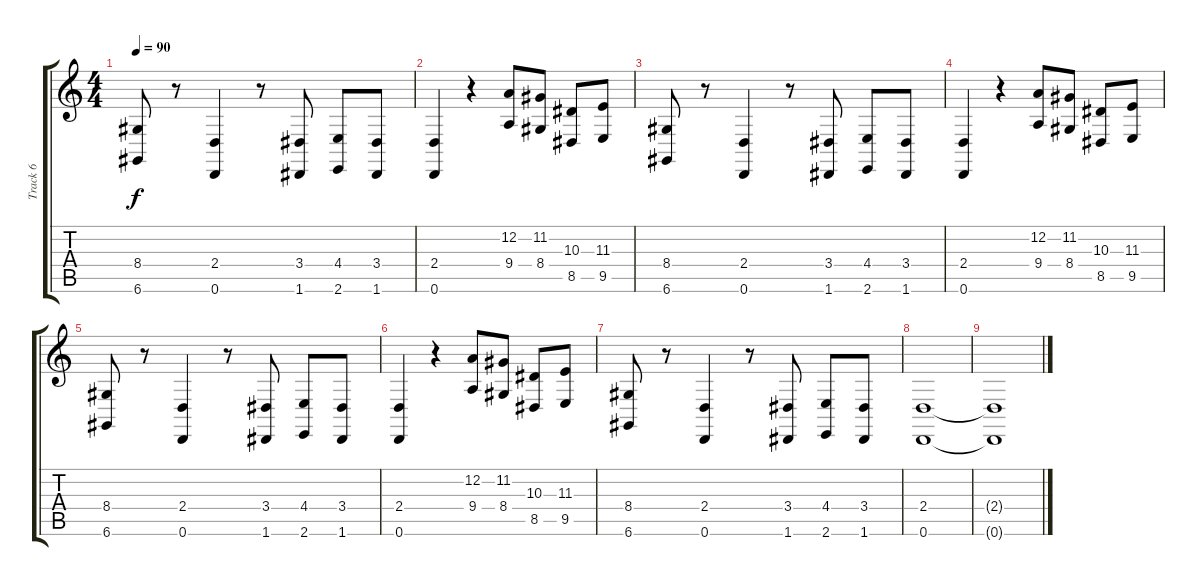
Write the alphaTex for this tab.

\track ("Track 6" "Track 6") {instrument stringensemble1}
\staff {score tabs}
\tuning (D4 A3 F3 C3 G2 D2) {hide}
\ts (4 4)
\tempo 90
\clef g2
\ks c
(8.4 6.6).8{dy f} r.8 (2.4 0.6).4 r.8 (3.4 1.6).8 (4.4 2.6).8 (3.4 1.6).8 |
(2.4 0.6).4 r.4 (12.2 9.4).8 (11.2 8.4).8 (10.3 8.5).8 (11.3 9.5).8 |
(8.4 6.6).8 r.8 (2.4 0.6).4 r.8 (3.4 1.6).8 (4.4 2.6).8 (3.4 1.6).8 |
(2.4 0.6).4 r.4 (12.2 9.4).8 (11.2 8.4).8 (10.3 8.5).8 (11.3 9.5).8 |
(8.4 6.6).8 r.8 (2.4 0.6).4 r.8 (3.4 1.6).8 (4.4 2.6).8 (3.4 1.6).8 |
(2.4 0.6).4 r.4 (12.2 9.4).8 (11.2 8.4).8 (10.3 8.5).8 (11.3 9.5).8 |
(8.4 6.6).8 r.8 (2.4 0.6).4 r.8 (3.4 1.6).8 (4.4 2.6).8 (3.4 1.6).8 |
(2.4 0.6).1 |
(2.4{t} 0.6{t}).1
